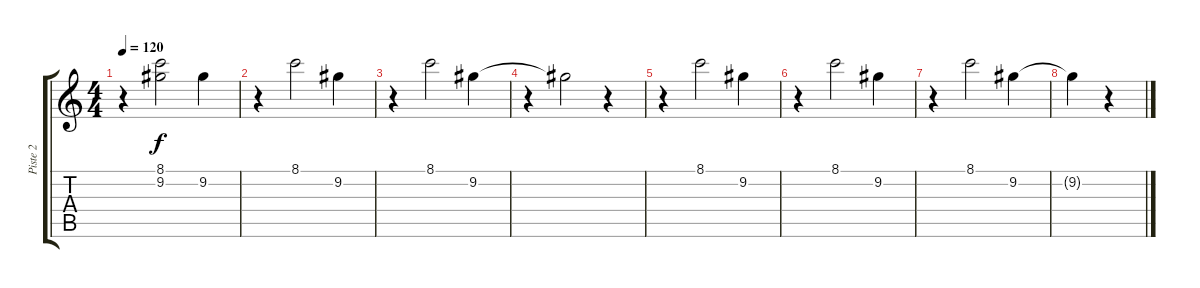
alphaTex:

\track ("Piste 2" "Piste 2") {instrument electricguitarjazz}
\staff {score tabs}
\tuning (E4 B3 G3 D3 A2 E2) {hide}
\ts (4 4)
\tempo 120
\clef g2
\ks c
r.4{dy f} (8.1 9.2{t}).2 9.2.4 |
r.4 8.1.2 9.2.4 |
r.4 8.1.2 9.2.4 |
r.4 9.2{t}.2 r.4 |
r.4 8.1.2 9.2.4 |
r.4 8.1.2 9.2.4 |
r.4 8.1.2 9.2.4 |
9.2{t}.4 r.4
